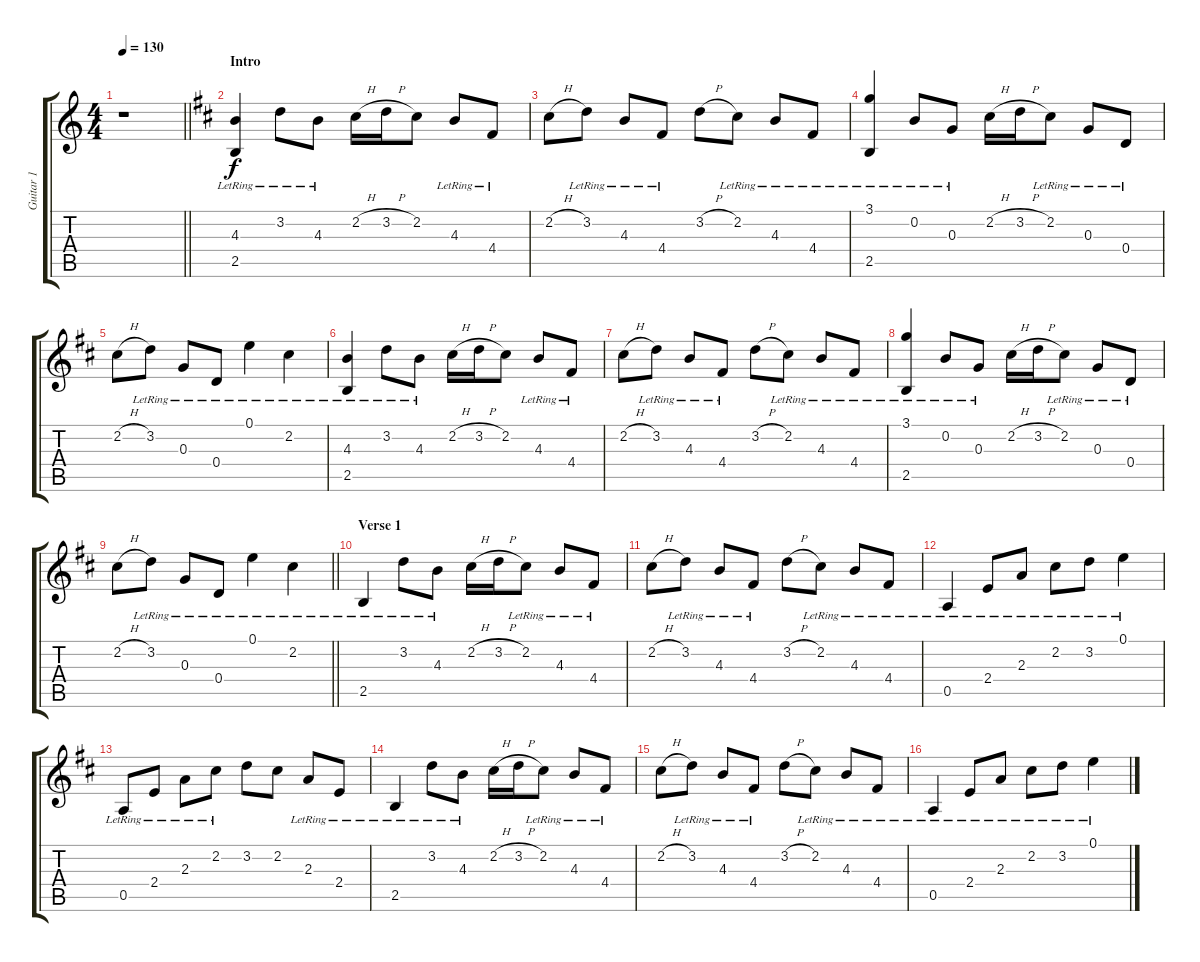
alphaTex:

\track ("Guitar 1" "Guitar 1") {instrument acousticguitarsteel}
\staff {score tabs}
\tuning (E4 B3 G3 D3 A2 E2) {hide}
\ts (4 4)
\tempo 130
\clef g2
\barLineRight lightlight
\ks c
r.1{dy f instrument acousticguitarsteel} |
\section ("" "Intro")
\ks d
(4.3{lr} 2.5{lr}).4 3.2{lr}.8 4.3{lr}.8 2.2{h}.16 3.2{h}.16 2.2.8 4.3{lr}.8 4.4{lr}.8 |
2.2{h}.8 3.2{lr}.8 4.3{lr}.8 4.4{lr}.8 3.2{h}.8 2.2{lr}.8 4.3{lr}.8 4.4{lr}.8 |
(3.1{lr} 2.5).4 0.2{lr}.8 0.3{lr}.8 2.2{h}.16 3.2{h}.16 2.2{lr}.8 0.3{lr}.8 0.4{lr}.8 |
2.2{h}.8 3.2{lr}.8 0.3{lr}.8 0.4{lr}.8 0.1{lr}.4 2.2{lr}.4 |
(4.3{lr} 2.5{lr}).4 3.2{lr}.8 4.3{lr}.8 2.2{h}.16 3.2{h}.16 2.2.8 4.3{lr}.8 4.4{lr}.8 |
2.2{h}.8 3.2{lr}.8 4.3{lr}.8 4.4{lr}.8 3.2{h}.8 2.2{lr}.8 4.3{lr}.8 4.4{lr}.8 |
(3.1{lr} 2.5).4 0.2{lr}.8 0.3{lr}.8 2.2{h}.16 3.2{h}.16 2.2{lr}.8 0.3{lr}.8 0.4{lr}.8 |
\barLineRight lightlight
2.2{h}.8 3.2{lr}.8 0.3{lr}.8 0.4{lr}.8 0.1{lr}.4 2.2{lr}.4 |
\section ("" "Verse 1")
2.5{lr}.4 3.2{lr}.8 4.3{lr}.8 2.2{h}.16 3.2{h}.16 2.2{lr}.8 4.3{lr}.8 4.4{lr}.8 |
2.2{h}.8 3.2{lr}.8 4.3{lr}.8 4.4{lr}.8 3.2{h}.8 2.2{lr}.8 4.3{lr}.8 4.4{lr}.8 |
0.5{lr}.4 2.4{lr}.8 2.3{lr}.8 2.2{lr}.8 3.2{lr}.8 0.1{lr}.4 |
0.5{lr}.8 2.4{lr}.8 2.3{lr}.8 2.2{lr}.8 3.2.8 2.2.8 2.3{lr}.8 2.4{lr}.8 |
2.5{lr}.4 3.2{lr}.8 4.3{lr}.8 2.2{h}.16 3.2{h}.16 2.2{lr}.8 4.3{lr}.8 4.4{lr}.8 |
2.2{h}.8 3.2{lr}.8 4.3{lr}.8 4.4{lr}.8 3.2{h}.8 2.2{lr}.8 4.3{lr}.8 4.4{lr}.8 |
0.5{lr}.4 2.4{lr}.8 2.3{lr}.8 2.2{lr}.8 3.2{lr}.8 0.1{lr}.4
